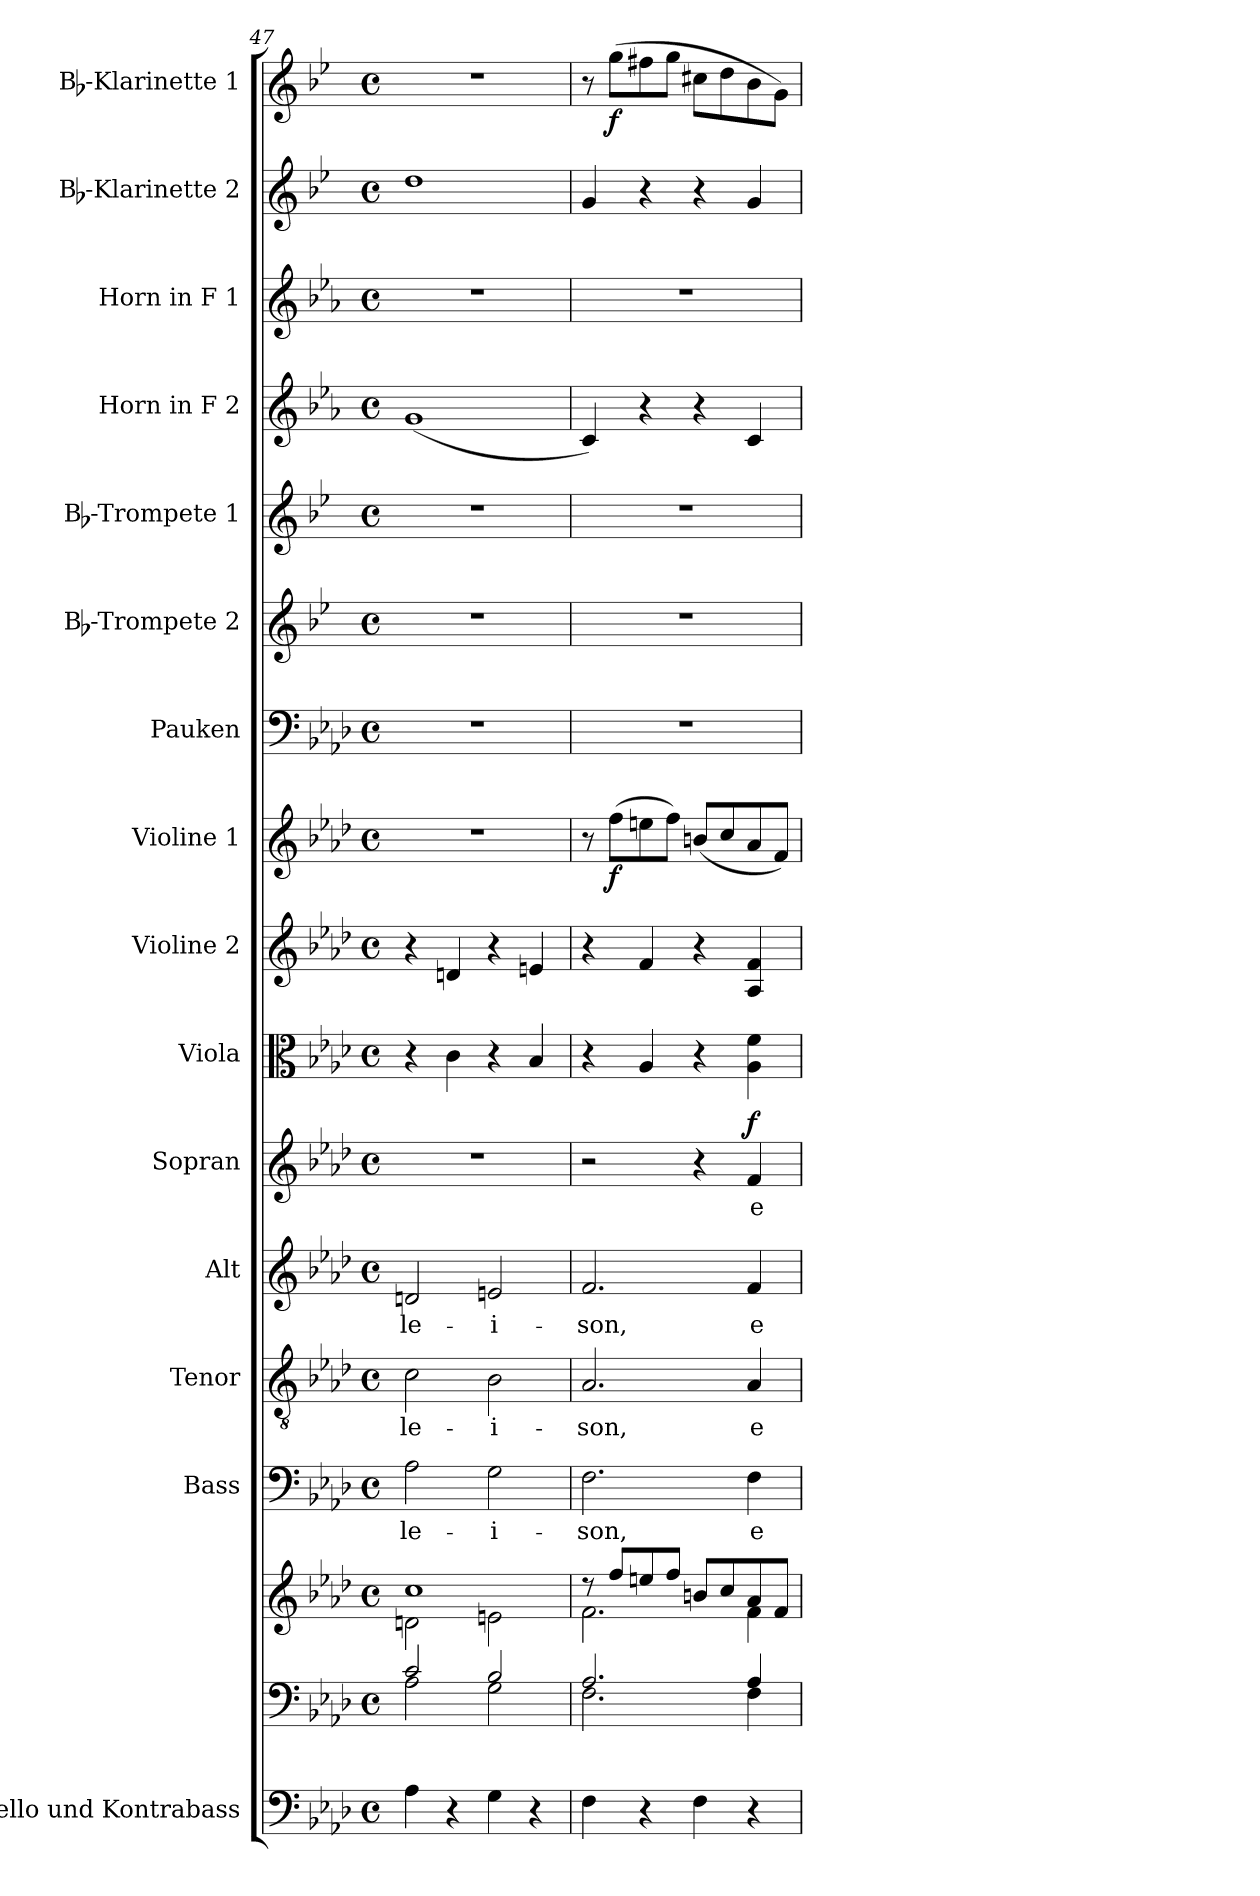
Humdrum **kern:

**kern	**kern	**kern	**kern	**text	**kern	**text	**kern	**text	**kern	**text	**dynam	**kern	**kern	**kern	**dynam	**kern	**kern	**kern	**kern	**kern	**kern	**kern	**dynam
*part16	*part15	*part15	*part14	*part14	*part13	*part13	*part12	*part12	*part11	*part11	*part11	*part10	*part9	*part8	*part8	*part7	*part6	*part5	*part4	*part3	*part2	*part1	*part1
*staff17	*staff16	*staff15	*staff14	*staff14	*staff13	*staff13	*staff12	*staff12	*staff11	*staff11	*staff11	*staff10	*staff9	*staff8	*staff8	*staff7	*staff6	*staff5	*staff4	*staff3	*staff2	*staff1	*staff1
*I"Cello und Kontrabass	*	*	*I"Bass	*	*I"Tenor	*	*I"Alt	*	*I"Sopran	*	*	*I"Viola	*I"Violine 2	*I"Violine 1	*	*I"Pauken	*I"Bb-Trompete 2	*I"Bb-Trompete 1	*I"Horn in F 2	*I"Horn in F 1	*I"Bb-Klarinette 2	*I"Bb-Klarinette 1	*
*I'Kb.	*	*	*I'B.	*	*I'T.	*	*I'A.	*	*I'S.	*	*	*I'Vla.	*I'Vl. 2	*I'Vl. 1	*	*I'Pk.	*I'Bb Trp. 2	*I'Bb Trp. 1	*	*	*I'Bb Kl. 2	*I'Bb Kl. 1	*
*clefF4	*clefF4	*clefG2	*clefF4	*	*clefGv2	*	*clefG2	*	*clefG2	*	*	*clefC3	*clefG2	*clefG2	*	*clefF4	*clefG2	*clefG2	*clefG2	*clefG2	*clefG2	*clefG2	*
*ITrd7c12	*	*	*	*	*	*	*	*	*	*	*	*	*	*	*	*	*ITrd1c2	*ITrd1c2	*ITrd4c7	*ITrd4c7	*ITrd1c2	*ITrd1c2	*
*k[b-e-a-d-]	*k[b-e-a-d-]	*k[b-e-a-d-]	*k[b-e-a-d-]	*	*k[b-e-a-d-]	*	*k[b-e-a-d-]	*	*k[b-e-a-d-]	*	*	*k[b-e-a-d-]	*k[b-e-a-d-]	*k[b-e-a-d-]	*	*k[b-e-a-d-]	*k[b-e-a-d-]	*k[b-e-a-d-]	*k[b-e-a-d-]	*k[b-e-a-d-]	*k[b-e-a-d-]	*k[b-e-a-d-]	*
*A-:	*A-:	*A-:	*A-:	*	*A-:	*	*A-:	*	*A-:	*	*	*A-:	*A-:	*A-:	*	*A-:	*A-:	*A-:	*A-:	*A-:	*A-:	*A-:	*
*M4/4	*M4/4	*M4/4	*M4/4	*	*M4/4	*	*M4/4	*	*M4/4	*	*	*M4/4	*M4/4	*M4/4	*	*M4/4	*M4/4	*M4/4	*M4/4	*M4/4	*M4/4	*M4/4	*
*met(c)	*met(c)	*met(c)	*met(c)	*	*met(c)	*	*met(c)	*	*met(c)	*	*	*met(c)	*met(c)	*met(c)	*	*met(c)	*met(c)	*met(c)	*met(c)	*met(c)	*met(c)	*met(c)	*
=47	=47	=47	=47	=47	=47	=47	=47	=47	=47	=47	=47	=47	=47	=47	=47	=47	=47	=47	=47	=47	=47	=47	=47
*	*^	*^	*	*	*	*	*	*	*	*	*	*	*	*	*	*	*	*	*	*	*	*	*
!	!	!	!	!	!	!LO:LY:b	!	!LO:LY:b	!	!LO:LY:b	!	!	!	!	!	!	!	!	!	!	!	!	!	!	!
4AA-\	2c/	2A-\	1cc	2dn\	2A-\	-le-	2c\	-le-	2dn/	-le-	1r	.	.	4r	4r	1r	.	1r	1r	1r	(<1c	1r	1cc	1r	.
4r	.	.	.	.	.	.	.	.	.	.	.	.	.	4c\	4dn/	.	.	.	.	.	.	.	.	.	.
!	!	!	!	!	!	!LO:LY:b	!	!LO:LY:b	!	!LO:LY:b	!	!	!	!	!	!	!	!	!	!	!	!	!	!	!
4GG\	2B-/	2G\	.	2en\	2G\	-i-	2B-\	-i-	2en/	-i-	.	.	.	4r	4r	.	.	.	.	.	.	.	.	.	.
4r	.	.	.	.	.	.	.	.	.	.	.	.	.	4B-/	4en/	.	.	.	.	.	.	.	.	.	.
=48	=48	=48	=48	=48	=48	=48	=48	=48	=48	=48	=48	=48	=48	=48	=48	=48	=48	=48	=48	=48	=48	=48	=48	=48	=48
!	!	!	!	!	!	!LO:LY:b	!	!LO:LY:b	!	!LO:LY:b	!	!	!	!	!	!	!	!	!	!	!	!	!	!	!
4FF\	2.A-/	2.F\	8rdd	2.f\	2.F\	-son,	2.A-/	-son,	2.f/	-son,	2r	.	.	4r	4r	8r	.	1r	1r	1r	4F/)	1r	4f/	8r	.
!	!	!	!	!	!	!	!	!	!	!	!	!	!	!	!	!	!LO:DY:b	!	!	!	!	!	!	!	!LO:DY:b
.	.	.	8ff!/L	.	.	.	.	.	.	.	.	.	.	.	.	(>8ff\L	f	.	.	.	.	.	.	(>8ff\L	f
4r	.	.	8een!/	.	.	.	.	.	.	.	.	.	.	4A-/	4f/	8een\	.	.	.	.	4r	.	4r	8een\	.
.	.	.	8ff!/J	.	.	.	.	.	.	.	.	.	.	.	.	8ff\J)	.	.	.	.	.	.	.	8ff\J	.
4FF\	.	.	8bn!/L	.	.	.	.	.	.	.	4r	.	.	4r	4r	(<8bn/L	.	.	.	.	4r	.	4r	8bn\L	.
.	.	.	8cc!/	.	.	.	.	.	.	.	.	.	.	.	.	8cc/	.	.	.	.	.	.	.	8cc\	.
!	!	!	!	!	!	!LO:LY:b	!	!LO:LY:b	!	!LO:LY:b	!	!LO:LY:b	!LO:DY:a	!	!	!	!	!	!	!	!	!	!	!	!
4r	4A-/	4F\	8a-!/	4f\	4F\	e-	4A-/	e-	4f/	e-	4f/	e-	f	4A-\ 4f\	4A-/ 4f/	8a-/	.	.	.	.	4F/	.	4f/	8a-\	.
.	.	.	8f!/J	.	.	.	.	.	.	.	.	.	.	.	.	8f/J)	.	.	.	.	.	.	.	8f\J)	.
*	*v	*v	*	*	*	*	*	*	*	*	*	*	*	*	*	*	*	*	*	*	*	*	*	*	*
*	*	*v	*v	*	*	*	*	*	*	*	*	*	*	*	*	*	*	*	*	*	*	*	*	*
=	=	=	=	=	=	=	=	=	=	=	=	=	=	=	=	=	=	=	=	=	=	=	=
*-	*-	*-	*-	*-	*-	*-	*-	*-	*-	*-	*-	*-	*-	*-	*-	*-	*-	*-	*-	*-	*-	*-	*-
